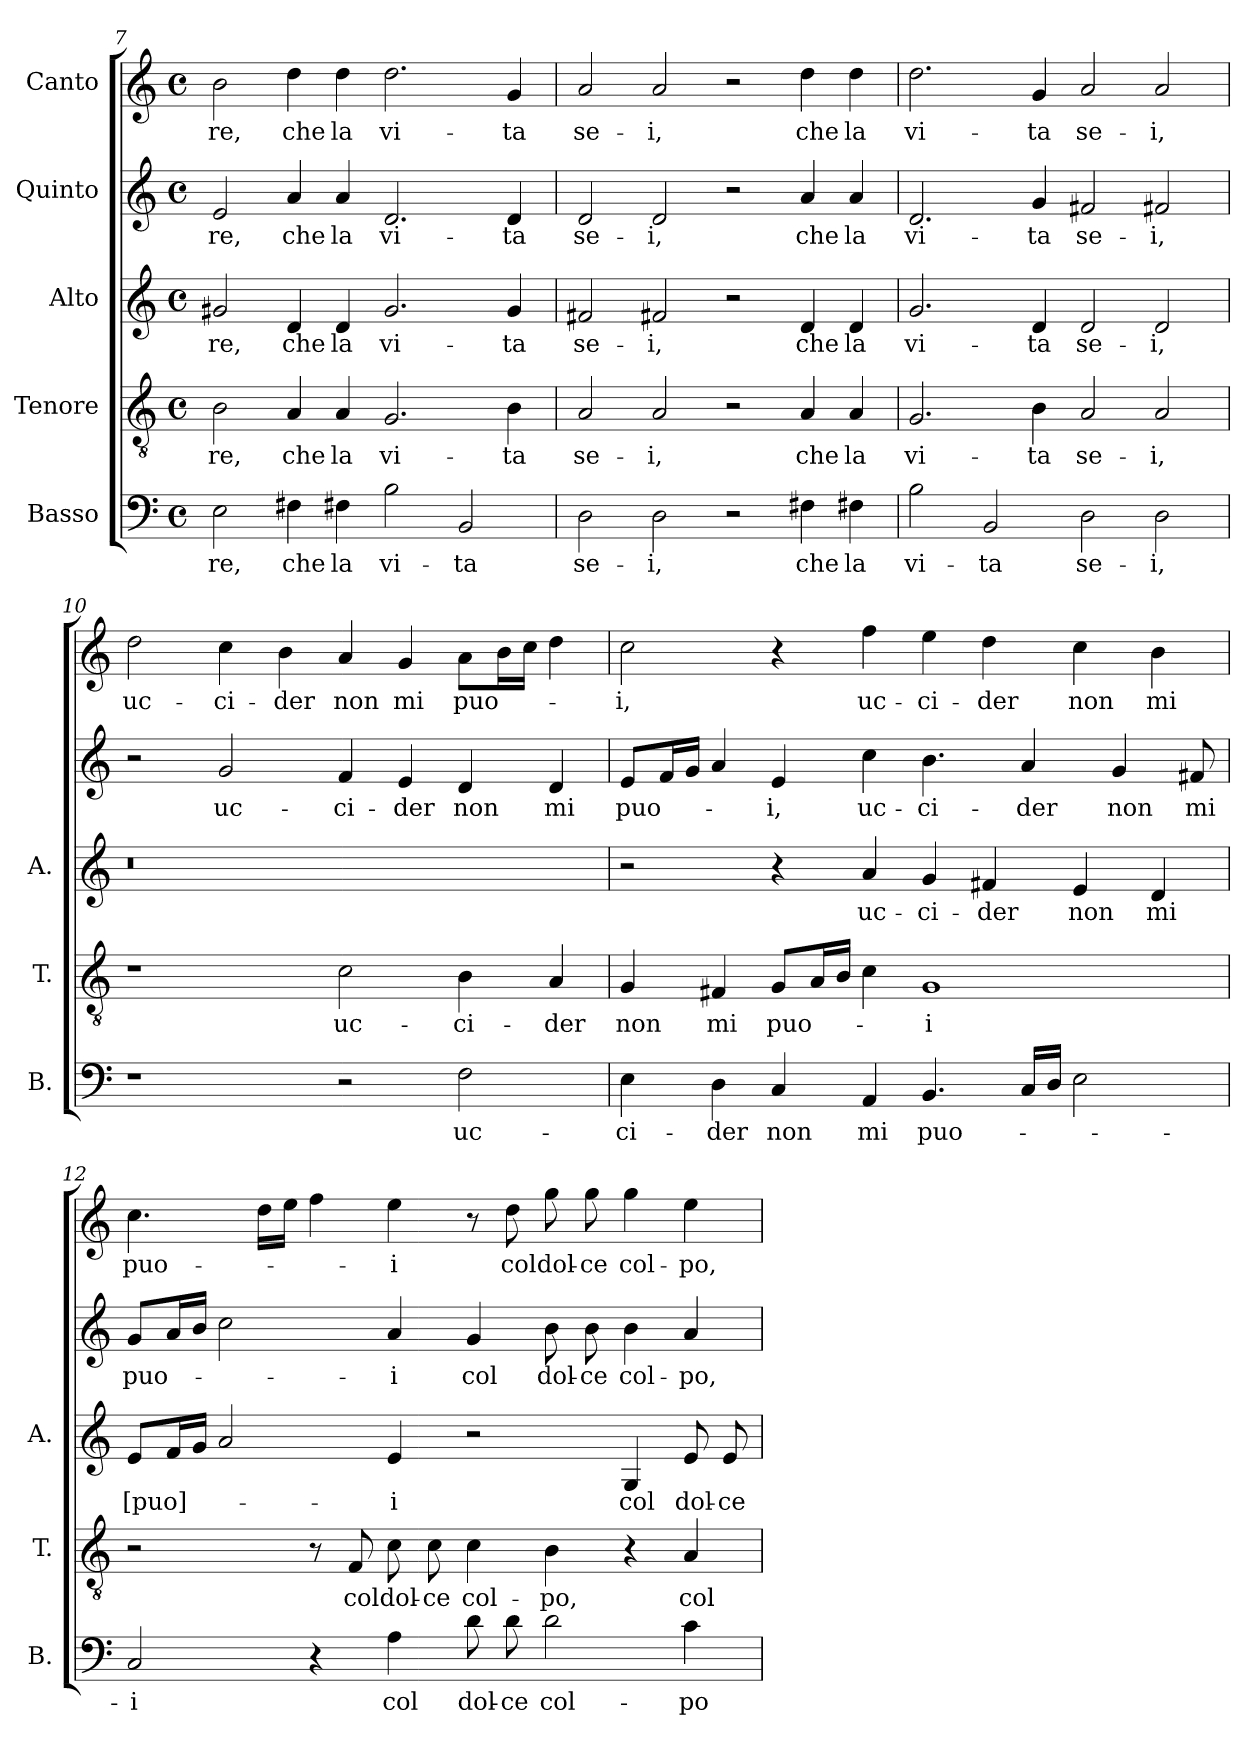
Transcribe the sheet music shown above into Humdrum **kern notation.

**kern	**text	**kern	**text	**kern	**text	**kern	**text	**kern	**text
*part5	*part5	*part4	*part4	*part3	*part3	*part2	*part2	*part1	*part1
*staff5	*staff5	*staff4	*staff4	*staff3	*staff3	*staff2	*staff2	*staff1	*staff1
*I"Basso	*	*I"Tenore	*	*I"Alto	*	*I"Quinto	*	*I"Canto	*
*I'B.	*	*I'T.	*	*I'A.	*	*	*	*	*
*clefF4	*	*clefGv2	*	*clefG2	*	*clefG2	*	*clefG2	*
*k[]	*	*k[]	*	*k[]	*	*k[]	*	*k[]	*
*C:	*	*C:	*	*C:	*	*C:	*	*C:	*
*M4/4	*	*M4/4	*	*M4/4	*	*M4/4	*	*M4/4	*
*met(c)	*	*met(c)	*	*met(c)	*	*met(c)	*	*met(c)	*
=7	=7	=7	=7	=7	=7	=7	=7	=7	=7
2E\	-re,	2B\	-re,	2g#X/	-re,	2e/	-re,	2b\	-re,
4F#X\	che	4A/	che	4d/	che	4a/	che	4dd\	che
4F#X\	la	4A/	la	4d/	la	4a/	la	4dd\	la
2B\	vi-	2.G/	vi-	2.g#/	vi-	2.d/	vi-	2.dd\	vi-
2BB/	-ta	.	.	.	.	.	.	.	.
.	.	4B\	-ta	4g#/	-ta	4d/	-ta	4g/	-ta
=8	=8	=8	=8	=8	=8	=8	=8	=8	=8
2D\	se-	2A/	se-	2f#X/	se-	2d/	se-	2a/	se-
2D\	-i,	2A/	-i,	2f#X/	-i,	2d/	-i,	2a/	-i,
2r	.	2r	.	2r	.	2r	.	2r	.
4F#X\	che	4A/	che	4d/	che	4a/	che	4dd\	che
4F#X\	la	4A/	la	4d/	la	4a/	la	4dd\	la
=9	=9	=9	=9	=9	=9	=9	=9	=9	=9
2B\	vi-	2.G/	vi-	2.g/	vi-	2.d/	vi-	2.dd\	vi-
2BB/	-ta	.	.	.	.	.	.	.	.
.	.	4B\	-ta	4d/	-ta	4g/	-ta	4g/	-ta
2D\	se-	2A/	se-	2d/	se-	2f#X/	se-	2a/	se-
2D\	-i,	2A/	-i,	2d/	-i,	2f#X/	-i,	2a/	-i,
=10	=10	=10	=10	=10	=10	=10	=10	=10	=10
!	!	!	!	!LO:N:vis=0	!	!	!	!	!
1r	.	1r	.	1r	.	2r	.	2dd\	uc-
.	.	.	.	.	.	2g/	uc-	4cc\	-ci-
.	.	.	.	.	.	.	.	4b\	-der
2r	.	2c\	uc-	1ryy	.	4f/	-ci-	4a/	non
.	.	.	.	.	.	4e/	-der	4g/	mi
2F\	uc-	4B\	-ci-	.	.	4d/	non	8a\L	puo-
.	.	.	.	.	.	.	.	16b\L	.
.	.	.	.	.	.	.	.	16cc\JJ	.
.	.	4A/	-der	.	.	4d/	mi	4dd\	.
=11	=11	=11	=11	=11	=11	=11	=11	=11	=11
4E\	-ci-	4G/	non	2r	.	8e/L	puo-	2cc\	-i,
.	.	.	.	.	.	16f/L	.	.	.
.	.	.	.	.	.	16g/JJ	.	.	.
4D\	-der	4F#X/	mi	.	.	4a/	.	.	.
4C/	non	8G/L	puo-	4r	.	4e/	-i,	4r	.
.	.	16A/L	.	.	.	.	.	.	.
.	.	16B/JJ	.	.	.	.	.	.	.
4AA/	mi	4c\	.	4a/	uc-	4cc\	uc-	4ff\	uc-
4.BB/	puo-	1G/	-i	4g/	-ci-	4.b\	-ci-	4ee\	-ci-
.	.	.	.	4f#X/	-der	.	.	4dd\	-der
16C/LL	.	.	.	.	.	4a/	-der	.	.
16D/JJ	.	.	.	.	.	.	.	.	.
2E\	.	.	.	4e/	non	.	.	4cc\	non
.	.	.	.	.	.	4g/	non	.	.
.	.	.	.	4d/	mi	.	.	4b\	mi
.	.	.	.	.	.	8f#X/	mi	.	.
=12	=12	=12	=12	=12	=12	=12	=12	=12	=12
2C/	-i	2r	.	8e/L	[puo]-	8g/L	puo-	4.cc\	puo-
.	.	.	.	16f/L	.	16a/L	.	.	.
.	.	.	.	16g/JJ	.	16b/JJ	.	.	.
.	.	.	.	2a/	.	2cc\	.	.	.
.	.	.	.	.	.	.	.	16dd\LL	.
.	.	.	.	.	.	.	.	16ee\JJ	.
4r	.	8r	.	.	.	.	.	4ff\	.
.	.	8F/	col	.	.	.	.	.	.
4A\	col	8c\	dol-	4e/	-i	4a/	-i	4ee\	-i
.	.	8c\	-ce	.	.	.	.	.	.
8d\	dol-	4c\	col-	2r	.	4g/	col	8r	.
8d\	-ce	.	.	.	.	.	.	8dd\	col
2d\	col-	4B\	-po,	.	.	8b\	dol-	8gg\	dol-
.	.	.	.	.	.	8b\	-ce	8gg\	-ce
.	.	4r	.	4G/	col	4b\	col-	4gg\	col-
4c\	-po	4A/	col	8e/	dol-	4a/	-po,	4ee\	-po,
.	.	.	.	8e/	-ce	.	.	.	.
=	=	=	=	=	=	=	=	=	=
*-	*-	*-	*-	*-	*-	*-	*-	*-	*-
